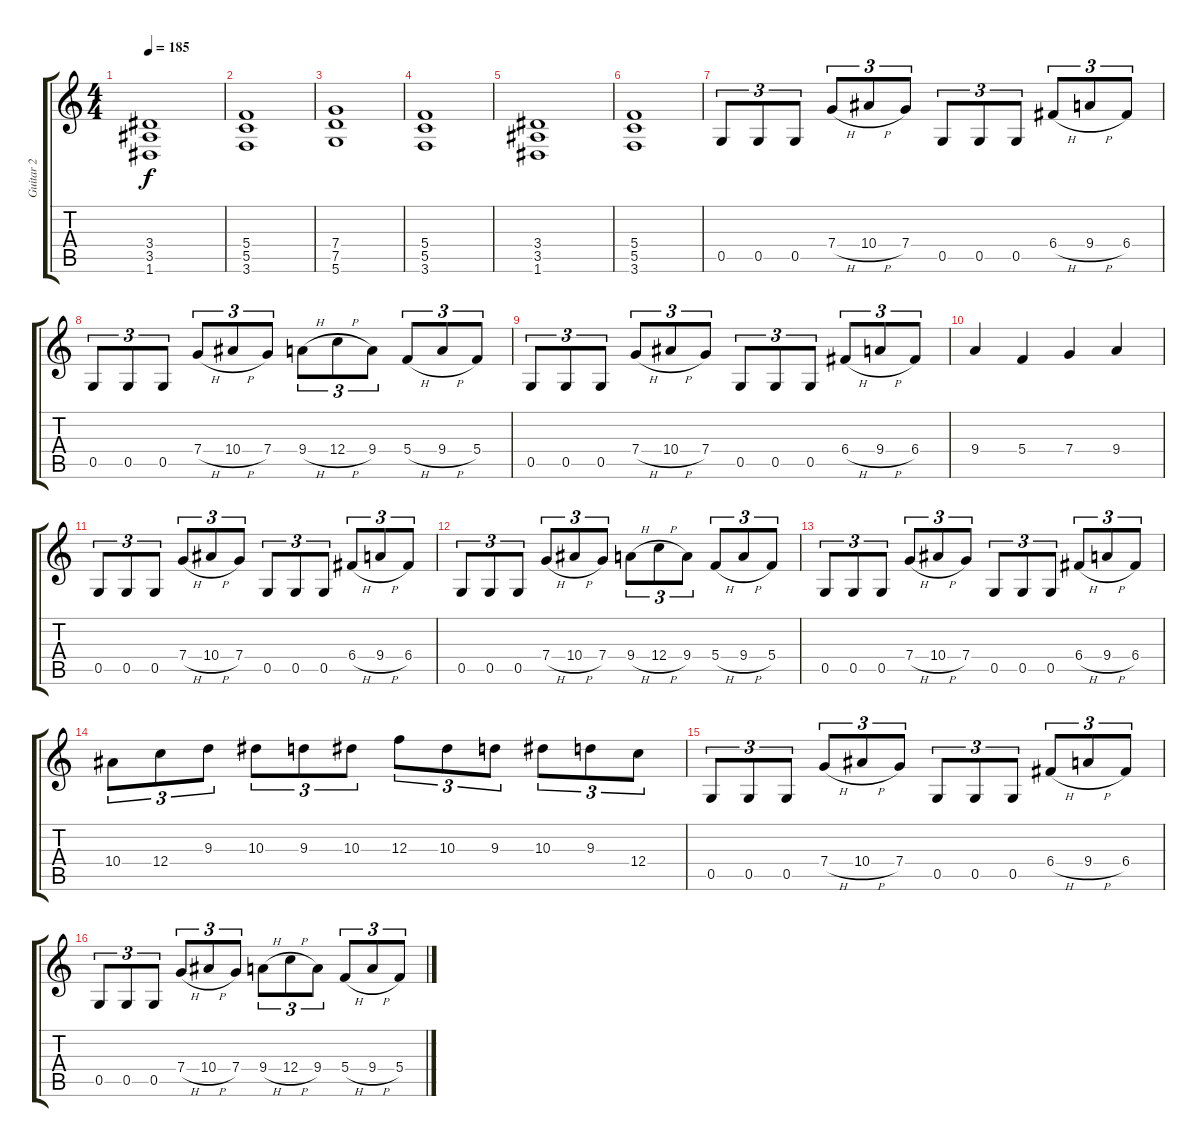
\track ("Guitar 2" "Guitar 2") {instrument acousticguitarnylon}
\staff {score tabs}
\tuning (D4 A3 F3 C3 G2 D2) {hide}
\ts (4 4)
\tempo 185
\clef g2
\ks c
(3.4 3.5 1.6).1{dy f} |
(5.4 5.5 3.6).1 |
(7.4 7.5 5.6).1 |
(5.4 5.5 3.6).1 |
(3.4 3.5 1.6).1 |
(5.4 5.5 3.6).1 |
0.5.8{tu (3 2)} 0.5.8{tu (3 2)} 0.5.8{tu (3 2)} 7.4{h}.8{tu (3 2)} 10.4{h}.8{tu (3 2)} 7.4.8{tu (3 2)} 0.5.8{tu (3 2)} 0.5.8{tu (3 2)} 0.5.8{tu (3 2)} 6.4{h}.8{tu (3 2)} 9.4{h}.8{tu (3 2)} 6.4.8{tu (3 2)} |
0.5.8{tu (3 2)} 0.5.8{tu (3 2)} 0.5.8{tu (3 2)} 7.4{h}.8{tu (3 2)} 10.4{h}.8{tu (3 2)} 7.4.8{tu (3 2)} 9.4{h}.8{tu (3 2)} 12.4{h}.8{tu (3 2)} 9.4.8{tu (3 2)} 5.4{h}.8{tu (3 2)} 9.4{h}.8{tu (3 2)} 5.4.8{tu (3 2)} |
0.5.8{tu (3 2)} 0.5.8{tu (3 2)} 0.5.8{tu (3 2)} 7.4{h}.8{tu (3 2)} 10.4{h}.8{tu (3 2)} 7.4.8{tu (3 2)} 0.5.8{tu (3 2)} 0.5.8{tu (3 2)} 0.5.8{tu (3 2)} 6.4{h}.8{tu (3 2)} 9.4{h}.8{tu (3 2)} 6.4.8{tu (3 2)} |
9.4.4 5.4.4 7.4.4 9.4.4 |
0.5.8{tu (3 2)} 0.5.8{tu (3 2)} 0.5.8{tu (3 2)} 7.4{h}.8{tu (3 2)} 10.4{h}.8{tu (3 2)} 7.4.8{tu (3 2)} 0.5.8{tu (3 2)} 0.5.8{tu (3 2)} 0.5.8{tu (3 2)} 6.4{h}.8{tu (3 2)} 9.4{h}.8{tu (3 2)} 6.4.8{tu (3 2)} |
0.5.8{tu (3 2)} 0.5.8{tu (3 2)} 0.5.8{tu (3 2)} 7.4{h}.8{tu (3 2)} 10.4{h}.8{tu (3 2)} 7.4.8{tu (3 2)} 9.4{h}.8{tu (3 2)} 12.4{h}.8{tu (3 2)} 9.4.8{tu (3 2)} 5.4{h}.8{tu (3 2)} 9.4{h}.8{tu (3 2)} 5.4.8{tu (3 2)} |
0.5.8{tu (3 2)} 0.5.8{tu (3 2)} 0.5.8{tu (3 2)} 7.4{h}.8{tu (3 2)} 10.4{h}.8{tu (3 2)} 7.4.8{tu (3 2)} 0.5.8{tu (3 2)} 0.5.8{tu (3 2)} 0.5.8{tu (3 2)} 6.4{h}.8{tu (3 2)} 9.4{h}.8{tu (3 2)} 6.4.8{tu (3 2)} |
10.4.8{tu (3 2)} 12.4.8{tu (3 2)} 9.3.8{tu (3 2)} 10.3.8{tu (3 2)} 9.3.8{tu (3 2)} 10.3.8{tu (3 2)} 12.3.8{tu (3 2)} 10.3.8{tu (3 2)} 9.3.8{tu (3 2)} 10.3.8{tu (3 2)} 9.3.8{tu (3 2)} 12.4.8{tu (3 2)} |
0.5.8{tu (3 2)} 0.5.8{tu (3 2)} 0.5.8{tu (3 2)} 7.4{h}.8{tu (3 2)} 10.4{h}.8{tu (3 2)} 7.4.8{tu (3 2)} 0.5.8{tu (3 2)} 0.5.8{tu (3 2)} 0.5.8{tu (3 2)} 6.4{h}.8{tu (3 2)} 9.4{h}.8{tu (3 2)} 6.4.8{tu (3 2)} |
0.5.8{tu (3 2)} 0.5.8{tu (3 2)} 0.5.8{tu (3 2)} 7.4{h}.8{tu (3 2)} 10.4{h}.8{tu (3 2)} 7.4.8{tu (3 2)} 9.4{h}.8{tu (3 2)} 12.4{h}.8{tu (3 2)} 9.4.8{tu (3 2)} 5.4{h}.8{tu (3 2)} 9.4{h}.8{tu (3 2)} 5.4.8{tu (3 2)}
